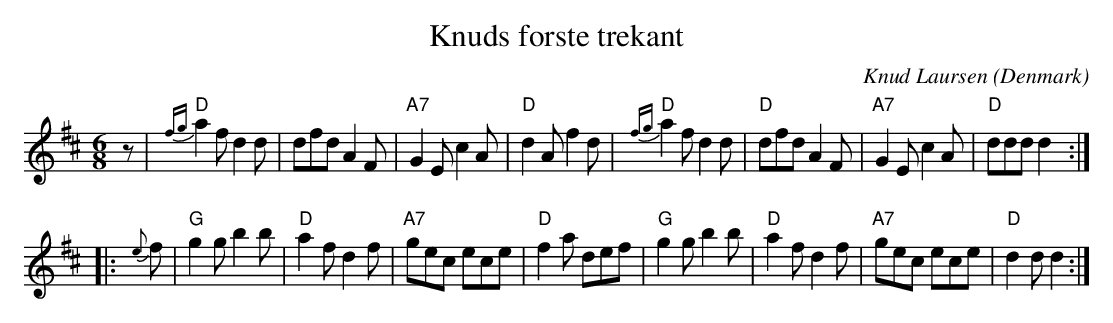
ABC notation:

X:1
T: Knuds f\orste trekant
C: Knud Laursen
O: Denmark
M: 6/8
L: 1/8
K: D
      z | {fg}"D"a2f d2d |    dfd A2F | "A7"G2E c2A | "D"d2A f2d \
        | {fg}"D"a2f d2d | "D"dfd A2F | "A7"G2E c2A | "D"ddd d2 :|
|: {e}f | "G"g2g     b2b | "D"a2f d2f | "A7"gec ece | "D"f2a def \
        | "G"g2g     b2b | "D"a2f d2f | "A7"gec ece | "D"d2d d2 :|
